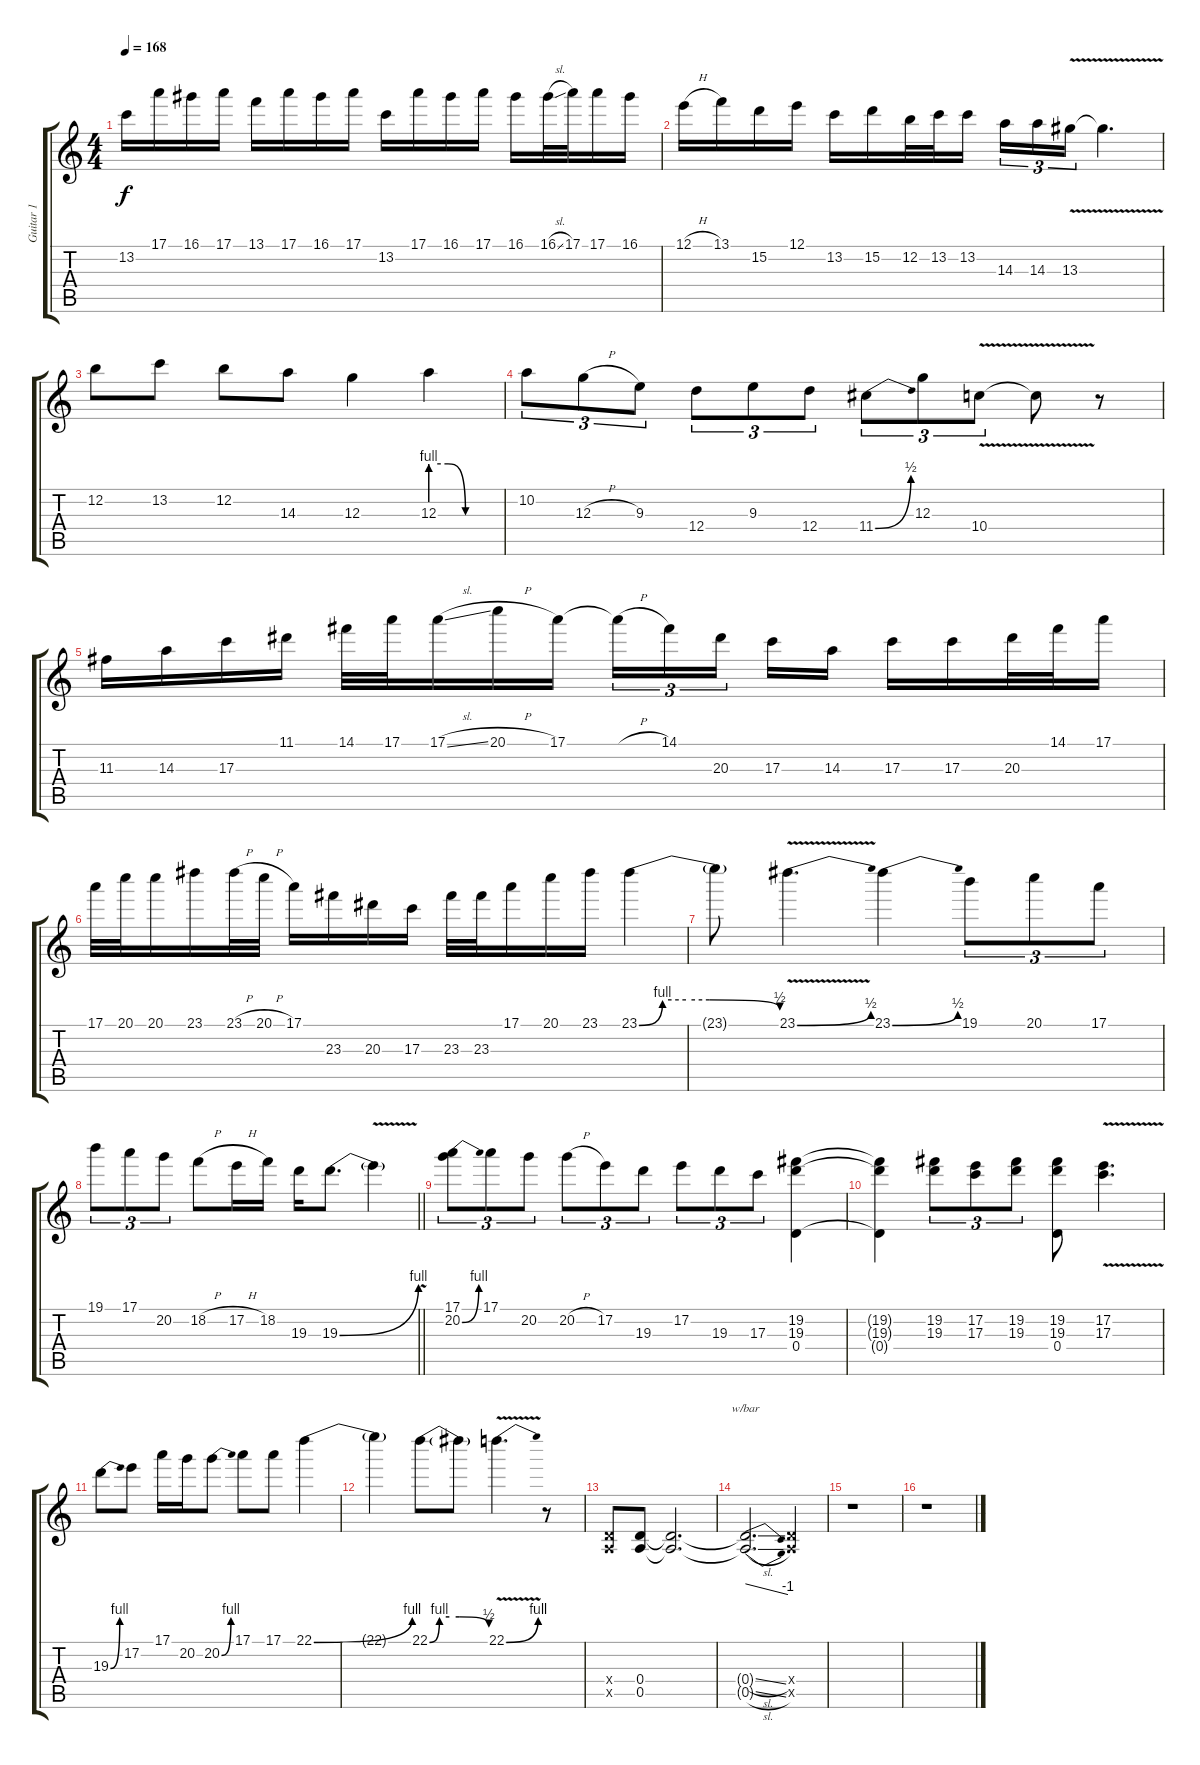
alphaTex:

\track ("Guitar 1" "Guitar 1") {instrument distortionguitar}
\staff {score tabs}
\tuning (E4 B3 G3 D3 A2 E2) {hide}
\ts (4 4)
\tempo 168
\clef g2
\ks c
13.2.16{dy f} 17.1.16 16.1.16 17.1.16 13.1.16 17.1.16 16.1.16 17.1.16 13.2.16 17.1.16 16.1.16 17.1.16 16.1.16 16.1{sl}.32 17.1.32 17.1.16 16.1.16 |
12.1{h}.16 13.1.16 15.2.16 12.1.16 13.2.16 15.2.16 12.2.32 13.2.32 13.2.16 14.3.16{tu (3 2)} 14.3.16{tu (3 2)} 13.3{v}.16{tu (3 2)} 13.3{t}.4{d} |
12.2.8 13.2.8 12.2.8 14.3.8 12.3.4 12.3{be (custom 0 4 15 4 30 0 60 0)}.4 |
10.2.8{tu (3 2)} 12.3{h}.8{tu (3 2)} 9.3.8{tu (3 2)} 12.4.8{tu (3 2)} 9.3.8{tu (3 2)} 12.4.8{tu (3 2)} 11.4{be (bend 0 0 60 2)}.8{tu (3 2)} 12.3.8{tu (3 2)} 10.4{v}.8{tu (3 2)} 10.4{v t}.8 r.8 |
11.3.16 14.3.16 17.3.16 11.1.16 14.1.32 17.1.32 17.1{sl}.16 20.1{h}.16 17.1.16 17.1{h t}.16{tu (3 2)} 14.1.16{tu (3 2)} 20.3.16{tu (3 2) beam splitsecondary} 17.3.16 14.3.16 17.3.16 17.3.16 20.3.32 14.1.32 17.1.16 |
17.1.32 20.1.32 20.1.16 23.1.16 23.1{h}.32 20.1{h}.32 17.1.16 23.3.16 20.3.16 17.3.16 23.3.32 23.3.32 17.1.16 20.1.16 23.1.16 23.1{be (custom 0 0 10 4 20 4 30 4 60 2)}.4 |
23.1{t}.8 23.1{be (bend 0 0 60 2) v}.4{d} 23.1{be (bend 0 0 60 2)}.4 19.1.8{tu (3 2)} 20.1.8{tu (3 2)} 17.1.8{tu (3 2)} |
\barLineRight lightlight
19.1.8{tu (3 2)} 17.1.8{tu (3 2)} 20.2.8{tu (3 2)} 18.2{h}.8 17.2{h}.16 18.2.16 19.3.16 19.3{be (bend 0 0 60 4)}.8{d} 19.3{v t}.4 |
(17.1 20.2{be (bend 0 0 60 4)}).8{tu (3 2)} 17.1.8{tu (3 2)} 20.2.8{tu (3 2)} 20.2{h}.8{tu (3 2)} 17.2.8{tu (3 2)} 19.3.8{tu (3 2)} 17.2.8{tu (3 2)} 19.3.8{tu (3 2)} 17.3.8{tu (3 2)} (19.2 19.3 0.4).4 |
(19.2{t} 19.3{t} 0.4{t}).4 (19.2 19.3).8{tu (3 2)} (17.2 17.3).8{tu (3 2)} (19.2 19.3).8{tu (3 2)} (19.2 19.3 0.4).8 (17.2{v} 17.3).4{d} |
19.3{be (bend 0 0 60 4)}.8 17.2.8 17.1.16 20.2.16 20.2{be (bend 0 0 60 4)}.8 17.1.8 17.1.8 22.1{be (bend 0 0 60 4)}.4 |
22.1{t}.4 22.1{be (custom 0 0 10 4 20 4 30 4 60 2)}.8 22.1{t}.8 22.1{be (bend 0 0 60 4) v}.4{d} r.8 |
(0.4{x} 0.5{x}).8 (0.4 0.5).8 (0.4{t} 0.5{t}).2{d} |
(0.4{sl t} 0.5{sl t}).2{d tbe (dive default 0 0 60 -4)} (0.4{x} 0.5{x}).4 |
r.1 |
r.1
